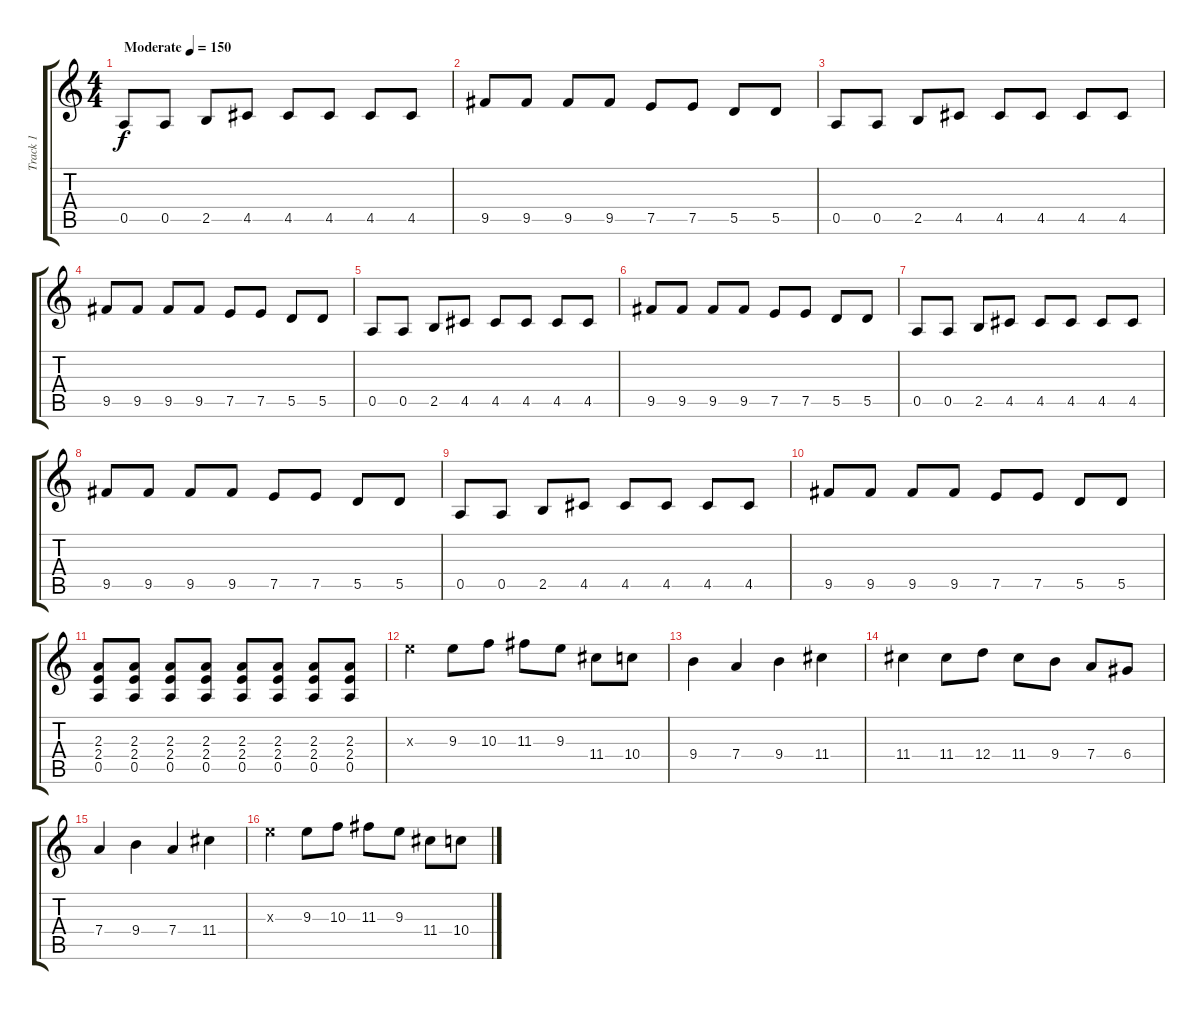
\track ("Track 1" "Track 1") {instrument distortionguitar}
\staff {score tabs}
\tuning (E4 B3 G3 D3 A2 E2) {hide}
\ts (4 4)
\tempo (150 "Moderate")
\clef g2
\ks c
0.5.8{dy f instrument distortionguitar} 0.5.8 2.5.8 4.5.8 4.5.8 4.5.8 4.5.8 4.5.8 |
9.5.8 9.5.8 9.5.8 9.5.8 7.5.8 7.5.8 5.5.8 5.5.8 |
0.5.8 0.5.8 2.5.8 4.5.8 4.5.8 4.5.8 4.5.8 4.5.8 |
9.5.8 9.5.8 9.5.8 9.5.8 7.5.8 7.5.8 5.5.8 5.5.8 |
0.5.8 0.5.8 2.5.8 4.5.8 4.5.8 4.5.8 4.5.8 4.5.8 |
9.5.8 9.5.8 9.5.8 9.5.8 7.5.8 7.5.8 5.5.8 5.5.8 |
0.5.8 0.5.8 2.5.8 4.5.8 4.5.8 4.5.8 4.5.8 4.5.8 |
9.5.8 9.5.8 9.5.8 9.5.8 7.5.8 7.5.8 5.5.8 5.5.8 |
0.5.8 0.5.8 2.5.8 4.5.8 4.5.8 4.5.8 4.5.8 4.5.8 |
9.5.8 9.5.8 9.5.8 9.5.8 7.5.8 7.5.8 5.5.8 5.5.8 |
(2.3 2.4 0.5).8 (2.3 2.4 0.5).8 (2.3 2.4 0.5).8 (2.3 2.4 0.5).8 (2.3 2.4 0.5).8 (2.3 2.4 0.5).8 (2.3 2.4 0.5).8 (2.3 2.4 0.5).8 |
9.3{x}.4 9.3.8 10.3.8 11.3.8 9.3.8 11.4.8 10.4.8 |
9.4.4 7.4.4 9.4.4 11.4.4 |
11.4.4 11.4.8 12.4.8 11.4.8 9.4.8 7.4.8 6.4.8 |
7.4.4 9.4.4 7.4.4 11.4.4 |
9.3{x}.4 9.3.8 10.3.8 11.3.8 9.3.8 11.4.8 10.4.8
